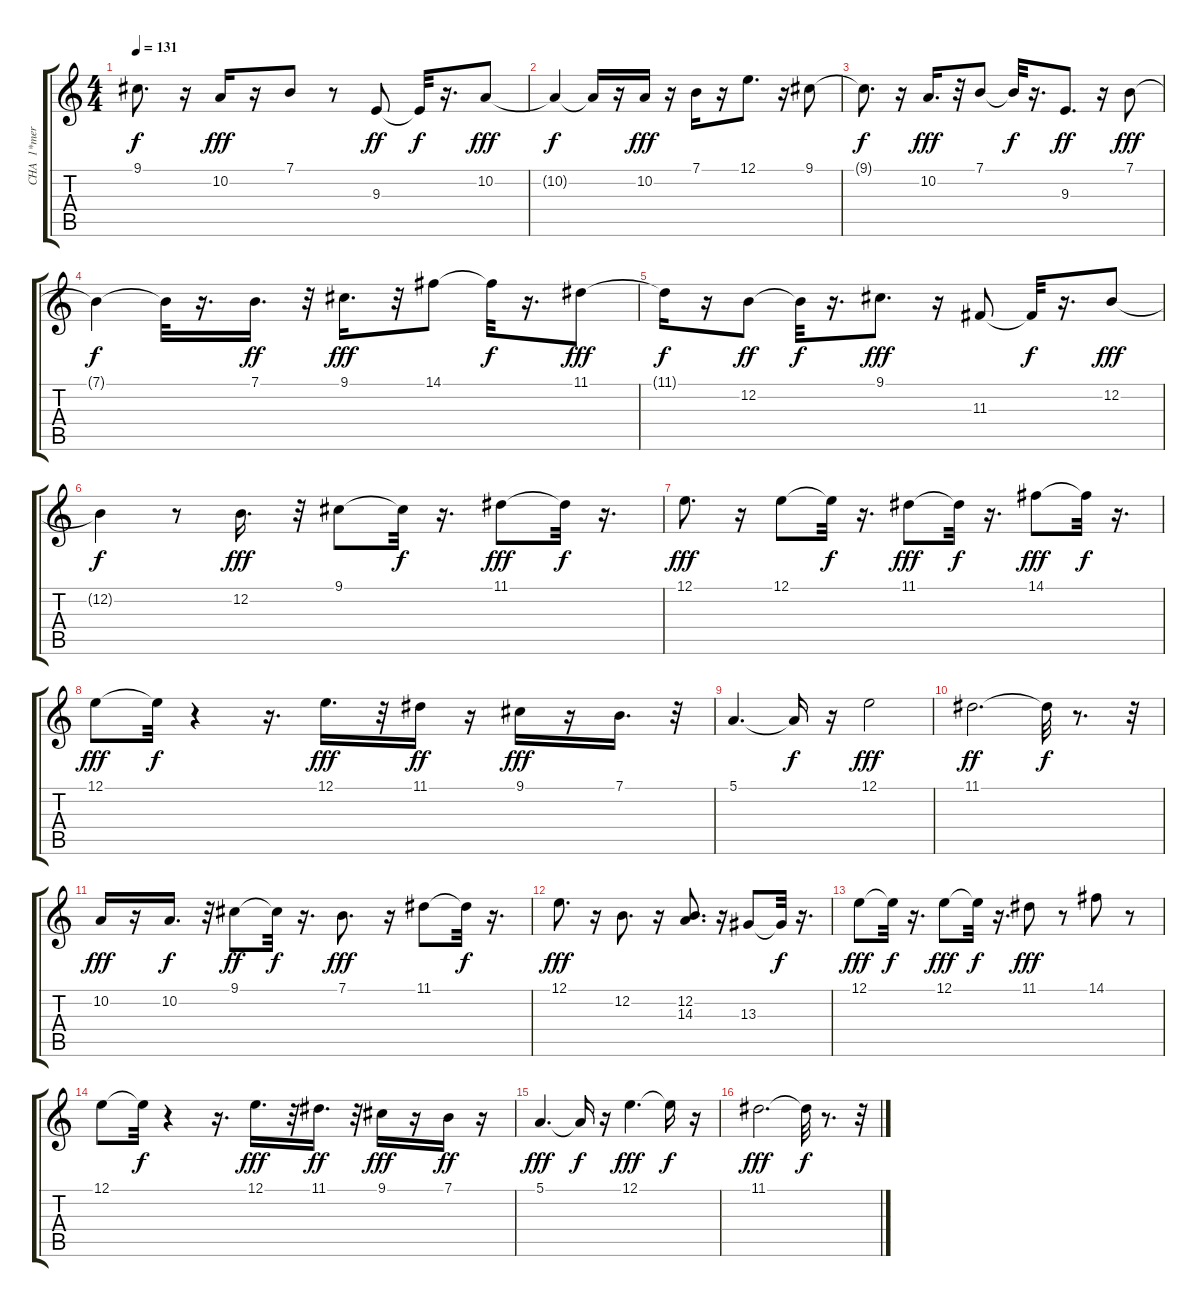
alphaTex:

\track ("CHA  1*merged" "CHA  1*mer") {instrument lead8bassandlead}
\staff {score tabs}
\tuning (E4 B3 G3 D3 A2 E2) {hide}
\ts (4 4)
\tempo 131
\clef g2
\ks c
9.1{t}.8{d dy f} r.16 10.2.16{dy fff} r.16 7.1.8 r.8 9.3.8{dy ff} 9.3{t}.32{dy f} r.16{d} 10.2.8{dy fff} |
10.2{t}.4{dy f} 10.2{t}.16 r.16 10.2.16{dy fff} r.16 7.1.16 r.16 12.1.8{d} r.16 9.1.8 |
9.1{t}.8{d dy f} r.16 10.2.16{d dy fff} r.32 7.1.8 7.1{t}.32{dy f} r.16{d} 9.3.8{d dy ff} r.16 7.1.8{dy fff} |
7.1{t}.4{dy f} 7.1{t}.32 r.16{d} 7.1.16{d dy ff} r.32 9.1.16{d dy fff} r.32 14.1.8 14.1{t}.32{dy f} r.16{d} 11.1.8{dy fff} |
11.1{t}.16{dy f} r.16 12.2.8{dy ff} 12.2{t}.32{dy f} r.16{d} 9.1.8{d dy fff} r.16 11.3.8 11.3{t}.32{dy f} r.16{d} 12.2.8{dy fff} |
12.2{t}.4{dy f} r.8 12.2.16{d dy fff} r.32 9.1.8 9.1{t}.32{dy f} r.16{d} 11.1.8{dy fff} 11.1{t}.32{dy f} r.16{d} |
12.1.8{d dy fff} r.16 12.1.8 12.1{t}.32{dy f} r.16{d} 11.1.8{dy fff} 11.1{t}.32{dy f} r.16{d} 14.1.8{dy fff} 14.1{t}.32{dy f} r.16{d} |
12.1.8{dy fff} 12.1{t}.32{dy f} r.4 r.16{d} 12.1.16{d dy fff} r.32 11.1.16{dy ff} r.16 9.1.16{dy fff} r.16 7.1.16{d} r.32 |
5.1.4{d} 5.1{t}.16{dy f} r.16 12.1.2{dy fff} |
11.1.2{d dy ff} 11.1{t}.32{dy f} r.8{d} r.32 |
10.2.16{dy fff} r.16 10.2.16{d dy f} r.32 9.1.8{dy ff} 9.1{t}.32{dy f} r.16{d} 7.1.8{d dy fff} r.16 11.1.8 11.1{t}.32{dy f} r.16{d} |
12.1.8{d dy fff} r.16 12.2.8{d} r.16 (12.2 14.3).8{d} r.16 13.3.8 13.3{t}.32{dy f} r.16{d} |
12.1.8{dy fff} 12.1{t}.32{dy f} r.16{d} 12.1.8{dy fff} 12.1{t}.32{dy f} r.16{d} 11.1.8{dy fff} r.8 14.1.8 r.8 |
12.1.8 12.1{t}.32{dy f} r.4 r.16{d} 12.1.16{d dy fff} r.32 11.1.16{d dy ff} r.32 9.1.16{dy fff} r.16 7.1.16{dy ff} r.16 |
5.1.4{d dy fff} 5.1{t}.16{dy f} r.16 12.1.4{d dy fff} 12.1{t}.16{dy f} r.16 |
11.1.2{d dy fff} 11.1{t}.32{dy f} r.8{d} r.32
